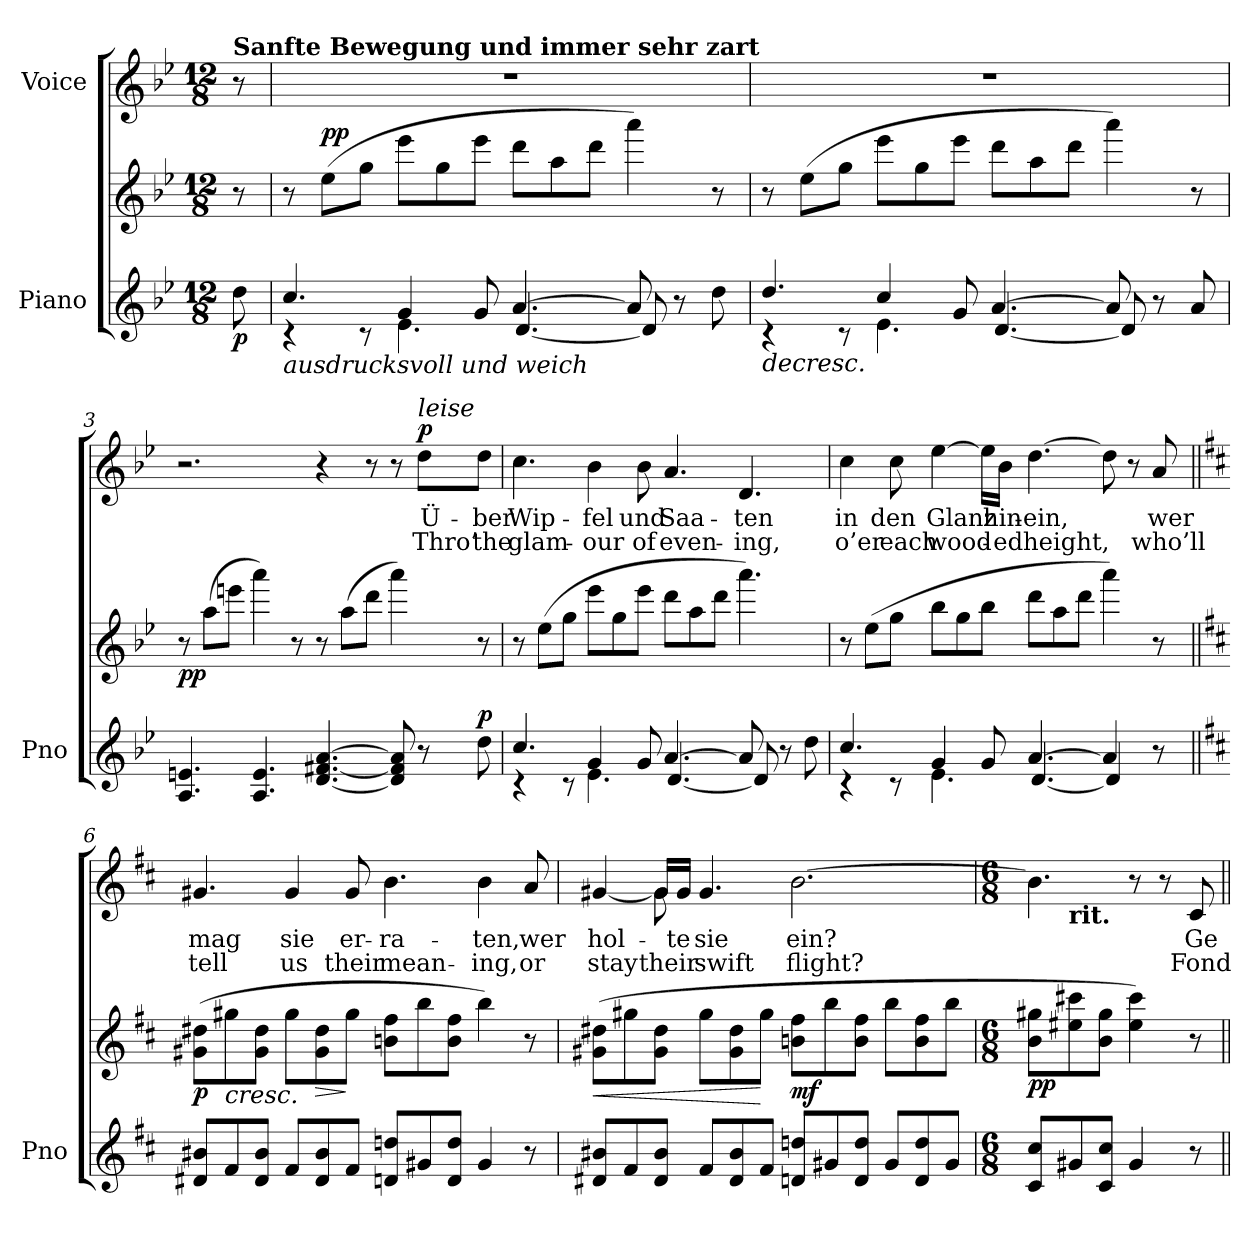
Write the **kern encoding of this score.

**kern	**kern	**dynam	**kern	**text	**text	**dynam
*part2	*part2	*part2	*part1	*part1	*part1	*part1
*staff3	*staff2	*staff2/3	*staff1	*staff1	*staff1	*staff1
*I"Piano	*	*	*I"Voice	*	*	*
*I'Pno	*	*	*	*	*	*
*clefG2	*clefG2	*	*clefG2	*	*	*
*k[b-e-]	*k[b-e-]	*	*k[b-e-]	*	*	*
*M12/8	*M12/8	*	*M12/8	*	*	*
=	=	=	=	=	=	=
!	!	!	!LO:TX:a:B:t=Sanfte Bewegung und immer sehr zart	!	!	!
!	!	!LO:DY:b=2	!	!	!	!
8dd\	8r	p	8r	.	.	.
=1	=1	=1	=1	=1	=1	=1
*^	*	*	*	*	*	*
!LO:TX:b:i:t=ausdrucksvoll und weich	!	!	!	!	!	!	!
4.cc/	4r	8r	.	1.r	.	.	.
!	!	!	!LO:DY:a	!	!	!	!
.	.	(>8ee-\L	pp	.	.	.	.
.	8r	8gg\J	.	.	.	.	.
4g/	4.e-\	8eee-\L	.	.	.	.	.
.	.	8gg\	.	.	.	.	.
8g/	.	8eee-\J	.	.	.	.	.
[4.a/	[4.d/	8ddd\L	.	.	.	.	.
.	.	8aa\	.	.	.	.	.
.	.	8ddd\J	.	.	.	.	.
8a/]	8d/]	4aaa\)	.	.	.	.	.
8r	8reyy	.	.	.	.	.	.
8dd\	8reyy	8r	.	.	.	.	.
=2	=2	=2	=2	=2	=2	=2	=2
!	!	!	!LO:HP:b=2	!	!	!	!
4.dd/	4r	8r	>	1.r	.	.	.
.	.	(>8ee-\L	.	.	.	.	.
.	8r	8gg\J	.	.	.	.	.
4cc/	4.e-\	8eee-\L	.	.	.	.	.
.	.	8gg\	.	.	.	.	.
8g/	.	8eee-\J	.	.	.	.	.
[4.a/	[4.d/	8ddd\L	.	.	.	.	.
.	.	8aa\	.	.	.	.	.
.	.	8ddd\J	.	.	.	.	.
8a/]	8d/]	4aaa\)	.	.	.	.	.
8r	8reyy	.	.	.	.	.	.
8a/	8reyy	8r	.	.	.	.	.
!!LO:LB:g=z
=3	=3	=3	=3	=3	=3	=3	=3
!	!	!	!LO:DY:b	!	!	!	!
*v	*v	*	*	*	*	*	*
4.A/ 4.en/	8r	pp	2.r	.	.	.
.	(>8aa\L	.	.	.	.	.
.	8eeen\J	.	.	.	.	.
4.A/ 4.e/	4aaa\)	.	.	.	.	.
.	8r	.	.	.	.	.
[4.d/ [4.f#X/ [4.a/	8r	.	4r	.	.	.
.	(>8aa\L	.	.	.	.	.
.	8ddd\J	.	8r	.	.	.
8d/] 8f#/] 8a/]	4aaa\)	.	8r	.	.	.
!	!	!	!LO:TX:a:i:t=leise	!	!	!
!	!	!	!	!LO:LY:b	!LO:LY:b	!LO:DY:a
8r	.	.	8dd\L	Ü-	Thro’	p
!	!	!LO:DY:a=2	!	!LO:LY:b	!LO:LY:b	!
8dd\	8r	p	8dd\J	-ber	the	.
=4	=4	=4	=4	=4	=4	=4
*^	*	*	*	*	*	*
!	!	!	!	!	!LO:LY:b	!LO:LY:b	!
4.cc/	4r	8r	.	4.cc\	Wip-	glam-	.
.	.	(>8ee-\L	.	.	.	.	.
.	8r	8gg\J	.	.	.	.	.
!	!	!	!	!	!LO:LY:b	!LO:LY:b	!
4g/	4.e-\	8eee-\L	.	4b-\	-fel	-our	.
.	.	8gg\	.	.	.	.	.
!	!	!	!	!	!LO:LY:b	!LO:LY:b	!
8g/	.	8eee-\J	.	8b-\	und	of	.
!	!	!	!	!	!LO:LY:b	!LO:LY:b	!
[4.a/	[4.d/	8ddd\L	.	4.a/	Saa-	even-	.
.	.	8aa\	.	.	.	.	.
.	.	8ddd\J	.	.	.	.	.
!	!	!	!	!	!LO:LY:b	!LO:LY:b	!
8a/]	8d/]	4.aaa\)	.	4.d/	-ten	-ing,	.
8r	8ryy	.	.	.	.	.	.
8dd\	8ryy	.	.	.	.	.	.
!!LO:LB:g=z
=5	=5	=5	=5	=5	=5	=5	=5
!	!	!	!	!	!LO:LY:b	!LO:LY:b	!
4.cc/	4r	8r	.	4cc\	in	o’er	.
.	.	(>8ee-\L	.	.	.	.	.
!	!	!	!	!	!LO:LY:b	!LO:LY:b	!
.	8r	8gg\J	.	8cc\	den	each	.
!	!	!	!	!	!LO:LY:b	!LO:LY:b	!
4g/	4.e-\	8bb-\L	.	[4ee-\	Glanz	wood-	.
.	.	8gg\	.	.	.	.	.
8g/	.	8bb-\J	.	16ee-\LL]	.	.	.
!	!	!	!	!	!LO:LY:b	!LO:LY:b	!
.	.	.	.	16b-\JJ	hin-	-ed	.
!	!	!	!	!	!LO:LY:b	!LO:LY:b	!
[4.a/	[4.d/	8ddd\L	.	[4.dd\	-ein,	height,	.
.	.	8aa\	.	.	.	.	.
.	.	8ddd\J	.	.	.	.	.
4a/]	4d/]	4aaa\)	.	8dd\]	.	.	.
.	.	.	.	8r	.	.	.
!	!	!	!	!	!LO:LY:b	!LO:LY:b	!
8r	8rgyy	8r	.	8a/	wer	who’ll	.
*v	*v	*	*	*	*	*	*
=6||	=6||	=6||	=6||	=6||	=6||	=6||
*k[f#c#]	*k[f#c#]	*	*k[f#c#]	*	*	*
*^	*	*	*	*	*	*
!	!	!	!LO:DY:b	!	!LO:LY:b	!LO:LY:b	!
*v	*v	*	*	*	*	*	*
8d#X/ 8b#X/L	(>8g#X\ 8dd#X\L	p	4.g#X/	mag	tell	.
!	!	!LO:HP:b	!	!	!	!
8f#/	8gg#X\	<	.	.	.	.
8d#/ 8b#/J	8g#\ 8dd#\J	.	.	.	.	.
!	!	!	!	!LO:LY:b	!LO:LY:b	!
8f#/L	8gg#\L	.	4g#/	sie	us	.
!	!	!LO:HP:b	!	!	!	!
8d#/ 8b#/	8g#\ 8dd#\	>	.	.	.	.
!	!	!	!	!LO:LY:b	!LO:LY:b	!
8f#/J	8gg#\J	]	8g#/	er-	their	.
!	!	!	!	!LO:LY:b	!LO:LY:b	!
8dn/ 8ddn/L	8bn\ 8ff#\L	.	4.b\	-ra-	mean-	.
8g#X/	8bb\	.	.	.	.	.
8d/ 8dd/J	8b\ 8ff#\J	.	.	.	.	.
!	!	!	!	!LO:LY:b	!LO:LY:b	!
4g#/	4bb\)	.	4b\	-ten,	-ing,	.
!	!	!	!	!LO:LY:b	!LO:LY:b	!
8r	8r	.	8a/	wer	or	.
.	.	]	.	.	.	.
!!LO:PB:g=z
=7	=7	=7	=7	=7	=7	=7
!	!	!LO:HP:b	!	!LO:LY:b	!LO:LY:b	!
*	*	*	*^	*	*	*
8d#X/ 8b#X/L	(>8g#X\ 8dd#X\L	<	[4g#X/	4rgyy	hol-	stay	.
8f#/	8gg#X\	.	.	.	.	.	.
!	!	!	!	!	!	!LO:LY:b	!
8d#/ 8b#/J	8g#\ 8dd#\J	.	16g#/LL]	8g#\	.	their	.
!	!	!	!	!	!LO:LY:b	!	!
.	.	.	16g#/JJ	.	-te	.	.
!	!	!	!	!	!LO:LY:b	!LO:LY:b	!
8f#/L	8gg#\L	.	4.g#/	4rgyy	sie	swift	.
8d#/ 8b#/	8g#\ 8dd#\	.	.	.	.	.	.
8f#/J	8gg#\J	[	.	8ryy	.	.	.
!	!	!LO:DY:b	!	!	!LO:LY:b	!LO:LY:b	!
8dn/ 8ddn/L	8bn\ 8ff#\L	mf	[2.b\	4ryy	ein?	flight?	.
8g#X/	8bb\	.	.	.	.	.	.
8d/ 8dd/J	8b\ 8ff#\J	.	.	8ryy	.	.	.
8g#/L	8bb\L	.	.	8ryy	.	.	.
8d/ 8dd/	8b\ 8ff#\	.	.	4ryy	.	.	.
8g#/J	8bb\J	[	.	.	.	.	.
=8	=8	=8	=8	=8	=8	=8	=8
*M6/8	*M6/8	*	*M6/8	*	*	*	*
!	!	!LO:DY:b	!	!	!	!	!
8c#/ 8cc#/L	8b\ 8gg#X\L	pp	4.b\]	8ryy	.	.	.
!	!	!	!	!LO:TX:b:B:t=rit.	!	!	!
8g#X/	8ee#X\ 8ccc#X\	.	.	2ryy	.	.	.
8c#/ 8cc#/J	8b\ 8gg#\J	.	.	.	.	.	.
4g#/	4ee#\ 4ccc#\)	.	8r	.	.	.	.
.	.	.	8r	.	.	.	.
!	!	!	!	!	!LO:LY:b	!LO:LY:b	!
8r	8r	.	8c#/	8ryy	Ge-	Fond	.
*	*	*	*v	*v	*	*	*
=||	=||	=||	=||	=||	=||	=||
*-	*-	*-	*-	*-	*-	*-
